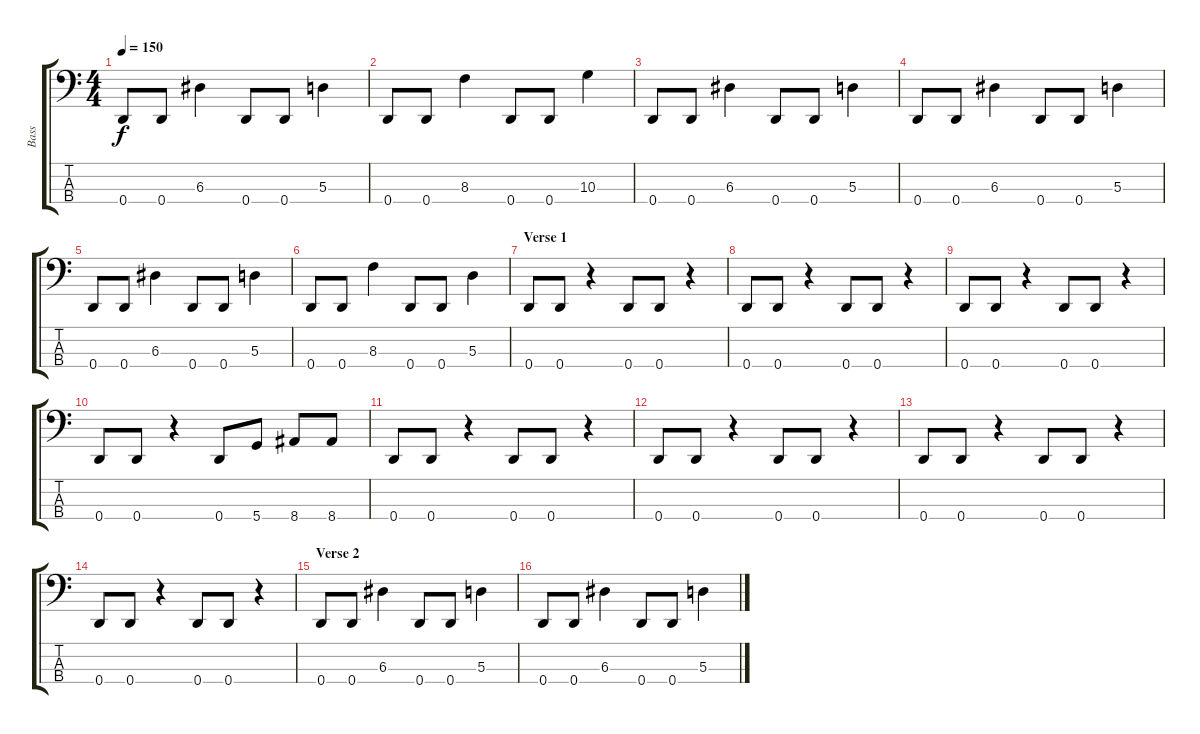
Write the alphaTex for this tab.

\track ("Bass" "Bass") {instrument electricbasspick}
\staff {score tabs}
\tuning (G2 D2 A1 D1) {hide}
\ts (4 4)
\tempo 150
\clef f4
\ks c
0.4.8{dy f} 0.4.8 6.3.4 0.4.8 0.4.8 5.3.4 |
0.4.8 0.4.8 8.3.4 0.4.8 0.4.8 10.3.4 |
0.4.8 0.4.8 6.3.4 0.4.8 0.4.8 5.3.4 |
0.4.8 0.4.8 6.3.4 0.4.8 0.4.8 5.3.4 |
0.4.8 0.4.8 6.3.4 0.4.8 0.4.8 5.3.4 |
0.4.8 0.4.8 8.3.4 0.4.8 0.4.8 5.3.4 |
\section ("" "Verse 1")
0.4.8 0.4.8 r.4 0.4.8 0.4.8 r.4 |
0.4.8 0.4.8 r.4 0.4.8 0.4.8 r.4 |
0.4.8 0.4.8 r.4 0.4.8 0.4.8 r.4 |
0.4.8 0.4.8 r.4 0.4.8 5.4.8 8.4.8 8.4.8 |
0.4.8 0.4.8 r.4 0.4.8 0.4.8 r.4 |
0.4.8 0.4.8 r.4 0.4.8 0.4.8 r.4 |
0.4.8 0.4.8 r.4 0.4.8 0.4.8 r.4 |
0.4.8 0.4.8 r.4 0.4.8 0.4.8 r.4 |
\section ("" "Verse 2")
0.4.8 0.4.8 6.3.4 0.4.8 0.4.8 5.3.4 |
0.4.8 0.4.8 6.3.4 0.4.8 0.4.8 5.3.4
